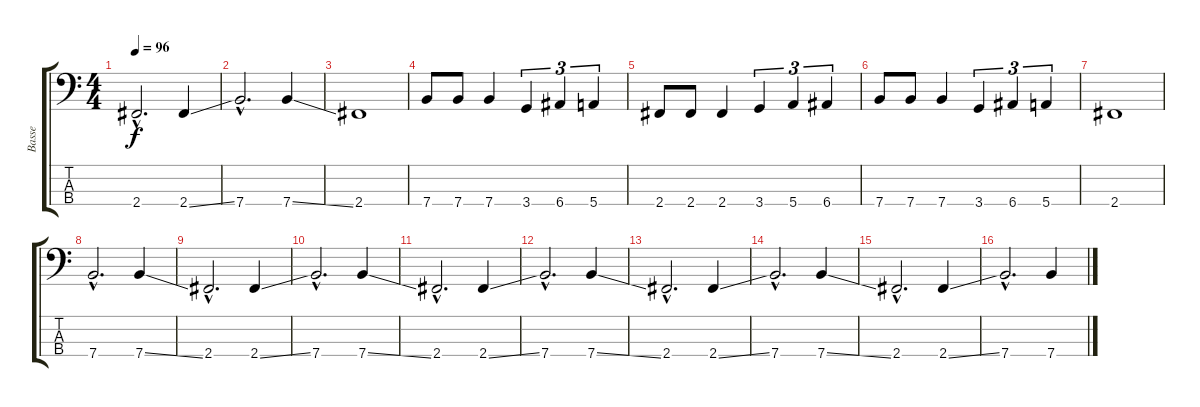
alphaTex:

\track ("Basse" "Basse") {instrument electricbasspick}
\staff {score tabs}
\tuning (G2 D2 A1 E1) {hide}
\ts (4 4)
\tempo 96
\clef f4
\ks c
2.4{hac}.2{d dy f} 2.4{ss}.4 |
7.4{hac}.2{d} 7.4{ss}.4 |
2.4.1 |
7.4.8 7.4.8 7.4.4 3.4.4{tu (3 2)} 6.4.4{tu (3 2)} 5.4.4{tu (3 2)} |
2.4.8 2.4.8 2.4.4 3.4.4{tu (3 2)} 5.4.4{tu (3 2)} 6.4.4{tu (3 2)} |
7.4.8 7.4.8 7.4.4 3.4.4{tu (3 2)} 6.4.4{tu (3 2)} 5.4.4{tu (3 2)} |
2.4.1 |
7.4{hac}.2{d} 7.4{ss}.4 |
2.4{hac}.2{d} 2.4{ss}.4 |
7.4{hac}.2{d} 7.4{ss}.4 |
2.4{hac}.2{d} 2.4{ss}.4 |
7.4{hac}.2{d} 7.4{ss}.4 |
2.4{hac}.2{d} 2.4{ss}.4 |
7.4{hac}.2{d} 7.4{ss}.4 |
2.4{hac}.2{d} 2.4{ss}.4 |
7.4{hac}.2{d} 7.4{ss}.4
